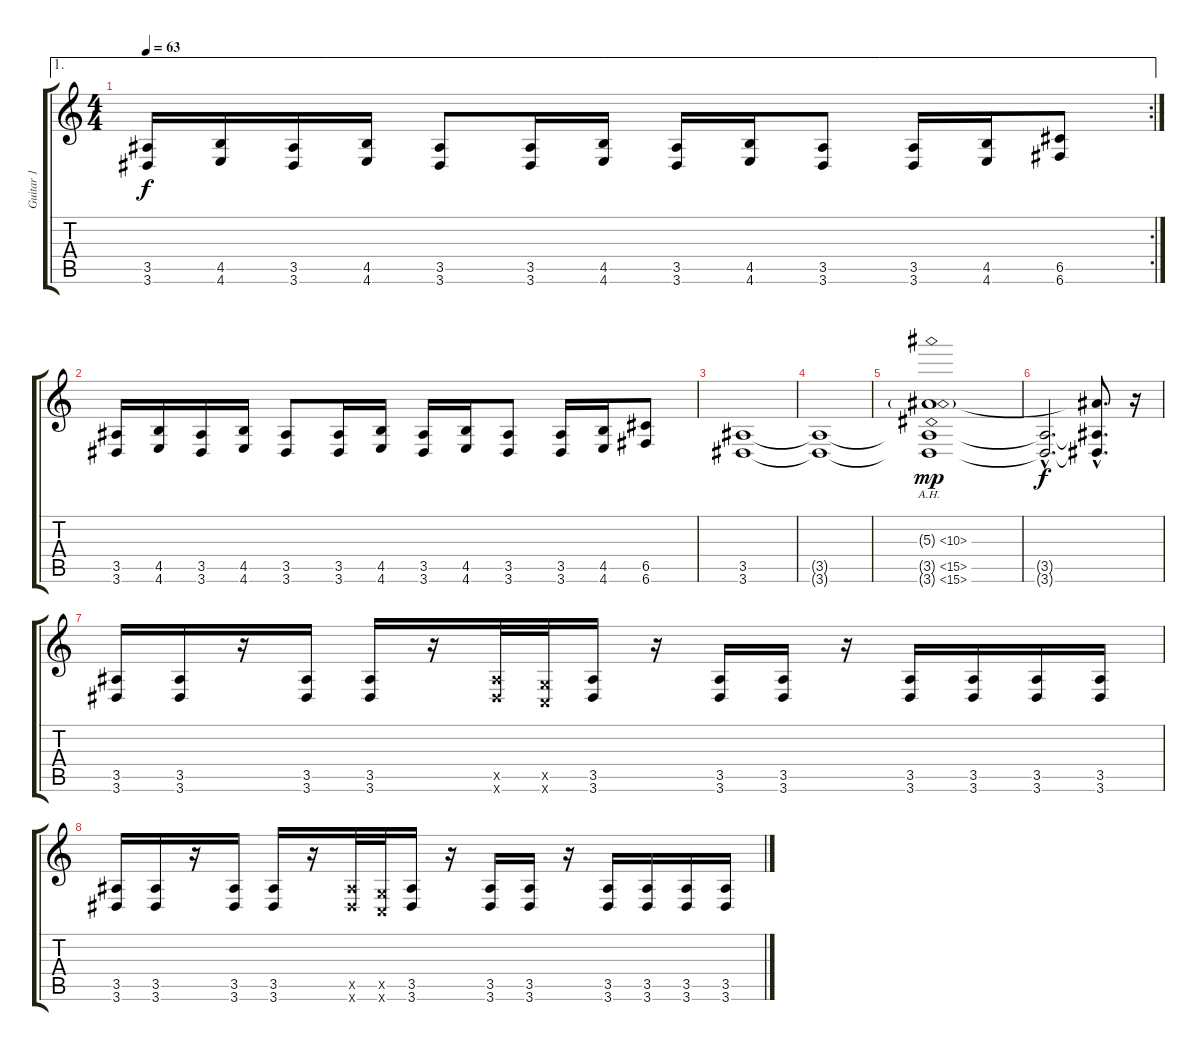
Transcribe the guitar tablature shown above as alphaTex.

\track ("Guitar 1" "Guitar 1") {instrument overdrivenguitar}
\staff {score tabs}
\tuning (D4 A3 F3 C3 G2 C2) {hide}
\ae 1
\rc 2
\ts (4 4)
\tempo 63
\clef g2
\ks c
(3.5 3.6).16{dy f} (4.5 4.6).16 (3.5 3.6).16 (4.5 4.6).16 (3.5 3.6).8 (3.5 3.6).16 (4.5 4.6).16 (3.5 3.6).16 (4.5 4.6).16 (3.5 3.6).8 (3.5 3.6).16 (4.5 4.6).16 (6.5 6.6).8 |
(3.5 3.6).16 (4.5 4.6).16 (3.5 3.6).16 (4.5 4.6).16 (3.5 3.6).8 (3.5 3.6).16 (4.5 4.6).16 (3.5 3.6).16 (4.5 4.6).16 (3.5 3.6).8 (3.5 3.6).16 (4.5 4.6).16 (6.5 6.6).8 |
(3.5 3.6).1 |
(3.5{t} 3.6{t}).1 |
(5.3{ah 5 g} 3.5{ah 12 t} 3.6{ah 12 t}).1{dy mp volume 5} |
(3.5{hac t} 3.6{hac t}).2{d dy f} (5.3{hac t} 3.5{hac t} 3.6{hac t}).8{d} r.16 |
(3.5 3.6).16{volume 13} (3.5 3.6).16 r.16 (3.5 3.6).16 (3.5 3.6).16 r.16 (3.5{x} 3.6{x}).32 (0.5{x} 0.6{x}).32 (3.5 3.6).16 r.16 (3.5 3.6).16 (3.5 3.6).16 r.16 (3.5 3.6).16 (3.5 3.6).16 (3.5 3.6).16 (3.5 3.6).16 |
(3.5 3.6).16{volume 13} (3.5 3.6).16 r.16 (3.5 3.6).16 (3.5 3.6).16 r.16 (3.5{x} 3.6{x}).32 (0.5{x} 0.6{x}).32 (3.5 3.6).16 r.16 (3.5 3.6).16 (3.5 3.6).16 r.16 (3.5 3.6).16 (3.5 3.6).16 (3.5 3.6).16 (3.5 3.6).16
